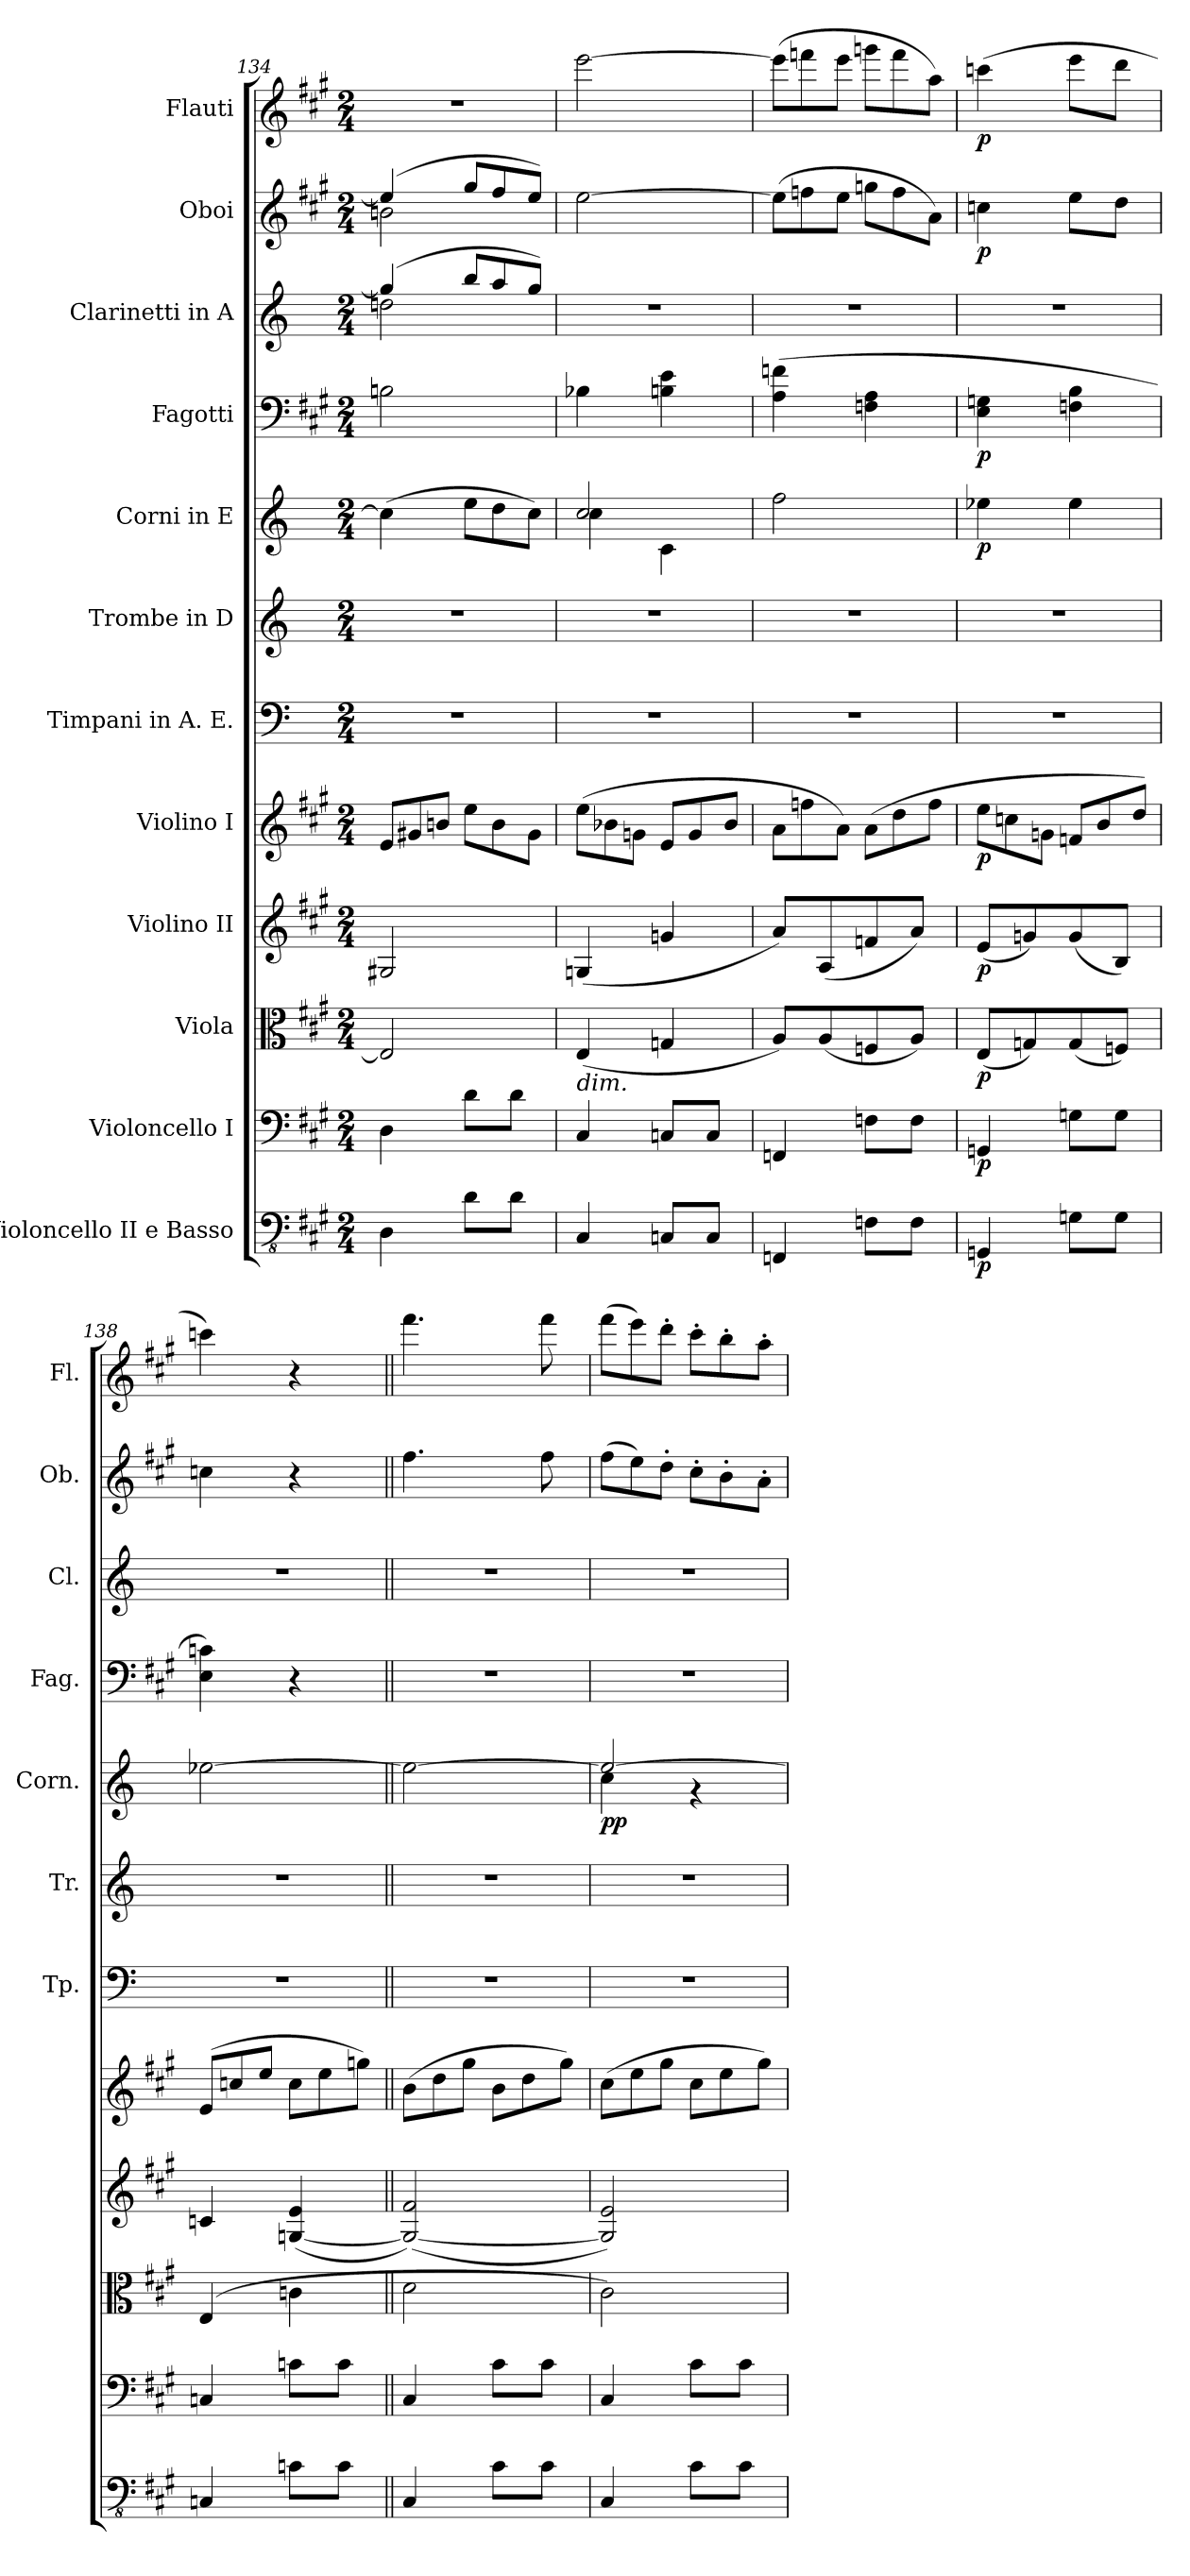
**kern	**dynam	**kern	**dynam	**kern	**dynam	**kern	**dynam	**kern	**dynam	**kern	**kern	**kern	**dynam	**kern	**dynam	**kern	**kern	**dynam	**kern	**dynam
*part12	*part12	*part11	*part11	*part10	*part10	*part9	*part9	*part8	*part8	*part7	*part6	*part5	*part5	*part4	*part4	*part3	*part2	*part2	*part1	*part1
*staff12	*staff12	*staff11	*staff11	*staff10	*staff10	*staff9	*staff9	*staff8	*staff8	*staff7	*staff6	*staff5	*staff5	*staff4	*staff4	*staff3	*staff2	*staff2	*staff1	*staff1
*I"Violoncello II e Basso	*	*I"Violoncello I	*	*I"Viola	*	*I"Violino II	*	*I"Violino I	*	*I"Timpani in A. E.	*I"Trombe in D	*I"Corni in E	*	*I"Fagotti	*	*I"Clarinetti in A	*I"Oboi	*	*I"Flauti	*
*	*	*	*	*	*	*	*	*	*	*I'Tp.	*I'Tr.	*I'Corn.	*	*I'Fag.	*	*I'Cl.	*I'Ob.	*	*I'Fl.	*
*clefFv4	*	*clefF4	*	*clefC3	*	*clefG2	*	*clefG2	*	*clefF4	*clefG2	*clefG2	*	*clefF4	*	*clefG2	*clefG2	*	*clefG2	*
*	*	*	*	*	*	*	*	*	*	*	*ITrd-1c-2	*ITrd5c8	*	*	*	*ITrd2c3	*	*	*	*
*k[f#c#g#]	*	*k[f#c#g#]	*	*k[f#c#g#]	*	*k[f#c#g#]	*	*k[f#c#g#]	*	*k[]	*k[f#c#]	*k[f#c#g#d#]	*	*k[f#c#g#]	*	*k[f#c#g#]	*k[f#c#g#]	*	*k[f#c#g#]	*
*M2/4	*	*M2/4	*	*M2/4	*	*M2/4	*	*M2/4	*	*M2/4	*M2/4	*M2/4	*	*M2/4	*	*M2/4	*M2/4	*	*M2/4	*
*	*	*	*	*	*	*	*	*Xtuplet	*	*	*	*	*	*	*	*	*	*	*	*
=134	=134	=134	=134	=134	=134	=134	=134	=134	=134	=134	=134	=134	=134	=134	=134	=134	=134	=134	=134	=134
*	*	*	*	*	*	*	*	*	*	*	*	*	*	*	*	*^	*^	*	*	*
4DD\	.	4D\	.	2E/]	.	2G#X/	.	12e/L	.	2r	2r	(4e\]	.	2Bn\	.	(4ee/]	2bn\	(4ee/]	2bn\	.	2r	.
.	.	.	.	.	.	.	.	12g#X/	.	.	.	.	.	.	.	.	.	.	.	.	.	.
.	.	.	.	.	.	.	.	12bn/J	.	.	.	.	.	.	.	.	.	.	.	.	.	.
*	*	*	*	*	*	*	*	*	*	*	*	*Xtuplet	*	*	*	*Xtuplet	*	*Xtuplet	*	*	*	*
8D\L	.	8d\L	.	.	.	.	.	12ee\L	.	.	.	12g#\L	.	.	.	12gg#/L	.	12gg#/L	.	.	.	.
.	.	.	.	.	.	.	.	12b\	.	.	.	12f#\	.	.	.	12ff#/	.	12ff#/	.	.	.	.
8D\J	.	8d\J	.	.	.	.	.	.	.	.	.	.	.	.	.	.	.	.	.	.	.	.
.	.	.	.	.	.	.	.	12g#\J	.	.	.	12e\J)	.	.	.	12ee/J)	.	12ee/J)	.	.	.	.
*	*	*	*	*	*	*	*	*	*	*	*	*	*	*	*	*v	*v	*	*	*	*	*
*	*	*	*	*	*	*	*	*	*	*	*	*	*	*	*	*	*v	*v	*	*	*
=135	=135	=135	=135	=135	=135	=135	=135	=135	=135	=135	=135	=135	=135	=135	=135	=135	=135	=135	=135	=135
*	*	*	*	*	*	*	*	*	*	*	*	*^	*	*	*	*	*	*	*	*
!	!	!	!	!LO:TX:b:i:t=dim.	!	!	!	!	!	!	!	!	!	!	!	!	!	!	!	!	!
!	!LO:DY:b	!	!LO:DY:b	!	!LO:DY:a	!	!LO:DY:a	!	!	!	!	!	!	!LO:DY:b	!	!LO:DY:b	!	!	!LO:DY:b	!	!LO:DY:b
4CC#/	other-dynamics	4C#/	other-dynamics	(4E/	other-dynamics	(4Gn/	other-dynamics	(12ee\L	.	2r	2r	2e/	4e\	other-dynamics	4B-X\	other-dynamics	2r	[2ee\	other-dynamics	[2eee\	other-dynamics
.	.	.	.	.	.	.	.	12b-X\	.	.	.	.	.	.	.	.	.	.	.	.	.
.	.	.	.	.	.	.	.	12gn\J	.	.	.	.	.	.	.	.	.	.	.	.	.
8CCn/L	.	8Cn/L	.	4Gn/	.	4gn/	.	12e/L	.	.	.	.	4E\	.	4Bn\ 4e\	.	.	.	.	.	.
.	.	.	.	.	.	.	.	12g/	.	.	.	.	.	.	.	.	.	.	.	.	.
8CC/J	.	8C/J	.	.	.	.	.	.	.	.	.	.	.	.	.	.	.	.	.	.	.
.	.	.	.	.	.	.	.	12b-/J	.	.	.	.	.	.	.	.	.	.	.	.	.
*	*	*	*	*	*	*	*	*	*	*	*	*v	*v	*	*	*	*	*	*	*	*
=136	=136	=136	=136	=136	=136	=136	=136	=136	=136	=136	=136	=136	=136	=136	=136	=136	=136	=136	=136	=136
*	*	*	*	*	*	*	*	*	*	*	*	*	*	*	*	*	*	*	*Xtuplet	*
4FFFn/	.	4FFn/	.	8A/L)	.	8a/L)	.	12a\L	.	2r	2r	2a\	.	(>4A\ 4fn\	.	2r	(12ee\L]	.	(12eee\L]	.
.	.	.	.	.	.	.	.	12ffn\	.	.	.	.	.	.	.	.	12ffn\	.	12fffn\	.
.	.	.	.	(8A/	.	(8A/	.	.	.	.	.	.	.	.	.	.	.	.	.	.
.	.	.	.	.	.	.	.	12a\J)	.	.	.	.	.	.	.	.	12ee\J	.	12eee\J	.
8FFn\L	.	8Fn\L	.	8Fn/	.	8fn/	.	(12a\L	.	.	.	.	.	4Fn\ 4A\	.	.	12ggn\L	.	12gggn\L	.
.	.	.	.	.	.	.	.	12dd\	.	.	.	.	.	.	.	.	12ff\	.	12fff\	.
8FF\J	.	8F\J	.	8A/J)	.	8a/J)	.	.	.	.	.	.	.	.	.	.	.	.	.	.
.	.	.	.	.	.	.	.	12ff\J	.	.	.	.	.	.	.	.	12a\J)	.	12aa\J)	.
=137	=137	=137	=137	=137	=137	=137	=137	=137	=137	=137	=137	=137	=137	=137	=137	=137	=137	=137	=137	=137
!	!LO:DY:b	!	!LO:DY:b	!	!LO:DY:b	!	!LO:DY:b	!	!LO:DY:b	!	!	!	!LO:DY:b	!	!LO:DY:b	!	!	!LO:DY:b	!	!LO:DY:b
4GGGn/	p	4GGn/	p	(8E/L	p	(8e/L	p	12ee\L	p	2r	2r	4gn\	p	4E\ 4Gn\	p	2r	4ccn\	p	(4cccn\	p
.	.	.	.	.	.	.	.	12ccn\	.	.	.	.	.	.	.	.	.	.	.	.
.	.	.	.	8Gn/)	.	8gn/)	.	.	.	.	.	.	.	.	.	.	.	.	.	.
.	.	.	.	.	.	.	.	12gn\J	.	.	.	.	.	.	.	.	.	.	.	.
8GGn\L	.	8Gn\L	.	(8G/	.	(8g/	.	12fn/L	.	.	.	4g\	.	4Fn\ 4B\	.	.	8ee\L	.	8eee\L	.
.	.	.	.	.	.	.	.	12b/	.	.	.	.	.	.	.	.	.	.	.	.
8GG\J	.	8G\J	.	8Fn/J)	.	8B/J)	.	.	.	.	.	.	.	.	.	.	8dd\J	.	8ddd\J	.
.	.	.	.	.	.	.	.	12dd/J)	.	.	.	.	.	.	.	.	.	.	.	.
=138	=138	=138	=138	=138	=138	=138	=138	=138	=138	=138	=138	=138	=138	=138	=138	=138	=138	=138	=138	=138
4CCn/	.	4Cn/	.	(4E/	.	4cn/	.	(12e/L	.	2r	2r	[2gn\	.	4E\ 4cn\)	.	2r	4ccn\	.	4cccn\)	.
.	.	.	.	.	.	.	.	12ccn/	.	.	.	.	.	.	.	.	.	.	.	.
.	.	.	.	.	.	.	.	12ee/J	.	.	.	.	.	.	.	.	.	.	.	.
8Cn\L	.	8cn\L	.	4cn\	.	([4Gn/ 4e/	.	12cc\L	.	.	.	.	.	4r	.	.	4r	.	4r	.
.	.	.	.	.	.	.	.	12ee\	.	.	.	.	.	.	.	.	.	.	.	.
8C\J	.	8c\J	.	.	.	.	.	.	.	.	.	.	.	.	.	.	.	.	.	.
.	.	.	.	.	.	.	.	12ggn\J)	.	.	.	.	.	.	.	.	.	.	.	.
=139||	=139||	=139||	=139||	=139||	=139||	=139||	=139||	=139||	=139||	=139||	=139||	=139||	=139||	=139||	=139||	=139||	=139||	=139||	=139||	=139||
*k[]	*	*k[]	*	*k[]	*	*k[]	*	*k[]	*	*	*	*	*	*k[]	*	*	*k[]	*	*k[]	*
4CC/	.	4C/	.	2d\	.	(2G/_ 2f/)	.	(12b\L	.	2r	2r	2g\_	.	2r	.	2r	4.ff\	.	4.fff\	.
.	.	.	.	.	.	.	.	12dd\	.	.	.	.	.	.	.	.	.	.	.	.
.	.	.	.	.	.	.	.	12gg\J	.	.	.	.	.	.	.	.	.	.	.	.
8C\L	.	8c\L	.	.	.	.	.	12b\L	.	.	.	.	.	.	.	.	.	.	.	.
.	.	.	.	.	.	.	.	12dd\	.	.	.	.	.	.	.	.	.	.	.	.
8C\J	.	8c\J	.	.	.	.	.	.	.	.	.	.	.	.	.	.	8ff\	.	8fff\	.
.	.	.	.	.	.	.	.	12gg\J)	.	.	.	.	.	.	.	.	.	.	.	.
!!LO:PB:g=z
=140	=140	=140	=140	=140	=140	=140	=140	=140	=140	=140	=140	=140	=140	=140	=140	=140	=140	=140	=140	=140
*	*	*	*	*	*	*	*	*	*	*	*	*^	*	*	*	*	*	*	*	*
!	!	!	!	!	!	!	!	!	!	!	!	!	!	!LO:DY:b	!	!	!	!	!	!	!
4CC/	.	4C/	.	2c\)	.	2G/] 2e/)	.	(12cc\L	.	2r	2r	2g/_	4e\	pp	2r	.	2r	(12ff\L	.	(12fff\L	.
.	.	.	.	.	.	.	.	12ee\	.	.	.	.	.	.	.	.	.	12ee\)	.	12eee\)	.
.	.	.	.	.	.	.	.	12gg\J	.	.	.	.	.	.	.	.	.	12dd'\J	.	12ddd'\J	.
8C\L	.	8c\L	.	.	.	.	.	12cc\L	.	.	.	.	4r	.	.	.	.	12cc'\L	.	12ccc'\L	.
.	.	.	.	.	.	.	.	12ee\	.	.	.	.	.	.	.	.	.	12b'\	.	12bb'\	.
8C\J	.	8c\J	.	.	.	.	.	.	.	.	.	.	.	.	.	.	.	.	.	.	.
.	.	.	.	.	.	.	.	12gg\J)	.	.	.	.	.	.	.	.	.	12a'\J	.	12aa'\J	.
*	*	*	*	*	*	*	*	*	*	*	*	*v	*v	*	*	*	*	*	*	*	*
=	=	=	=	=	=	=	=	=	=	=	=	=	=	=	=	=	=	=	=	=
*-	*-	*-	*-	*-	*-	*-	*-	*-	*-	*-	*-	*-	*-	*-	*-	*-	*-	*-	*-	*-
